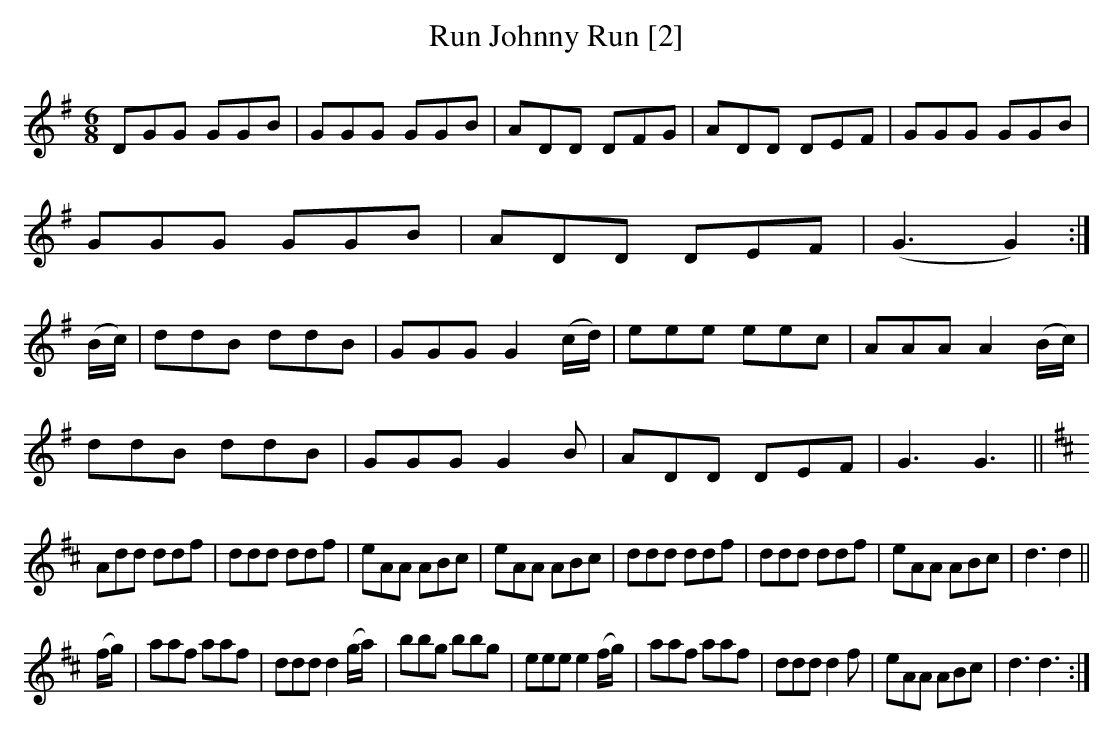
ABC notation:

X:1
T:Run Johnny Run [2]
M:6/8
L:1/8
K:G
DGG GGB|GGG GGB|ADD DFG|ADD DEF|GGG GGB|
GGG GGB|ADD DEF|(G3G2):|
(B/c/)|ddB ddB|GGG G2 (c/d/)|eee eec|AAA A2 (B/c/)|
ddB ddB|GGG G2B|ADD DEF|G3G3||
K:D
Add ddf|ddd ddf|eAA ABc|eAA ABc|ddd ddf|ddd ddf|eAA ABc|d3d2||
(f/g/)|aaf aaf|ddd d2 (g/a/)|bbg bbg|eee e2 (f/g/)|aaf aaf|ddd d2f| eAA ABc|d3d3:|
